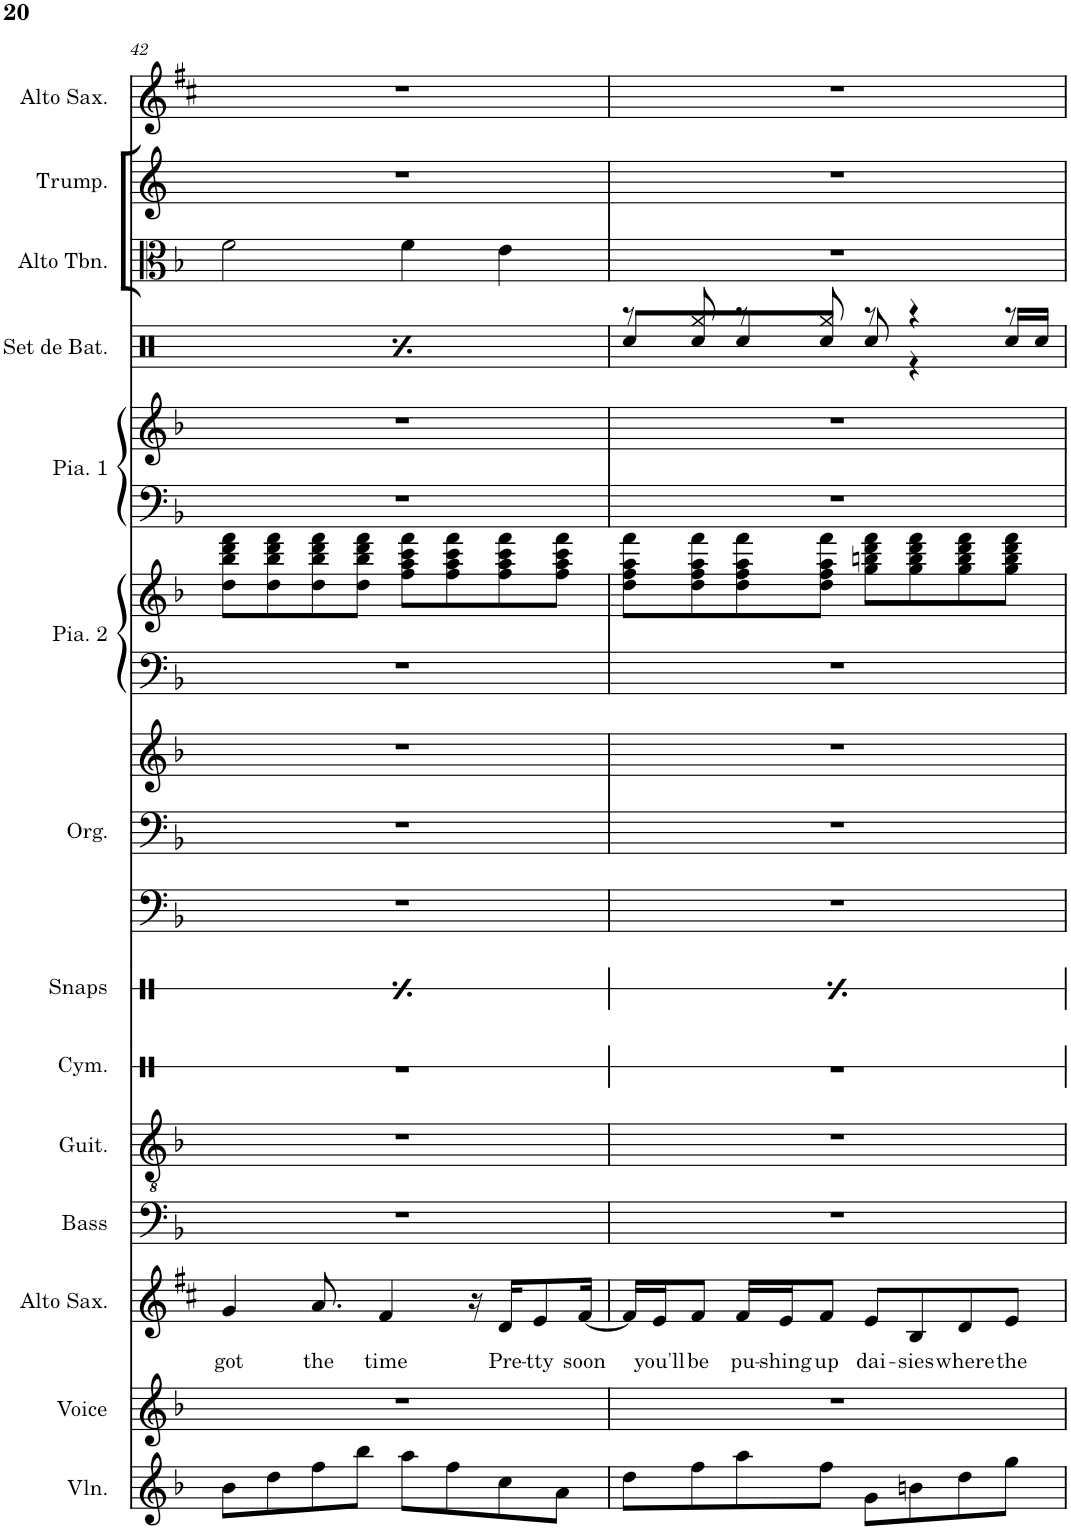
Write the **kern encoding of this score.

**kern	**kern	**kern	**text	**kern	**kern	**kern	**kern	**kern	**kern	**kern	**kern	**kern	**kern	**kern	**kern	**kern	**kern	**kern
*part14	*part13	*part12	*part12	*part11	*part10	*part9	*part8	*part7	*part7	*part7	*part6	*part6	*part5	*part5	*part4	*part3	*part2	*part1
*staff18	*staff17	*staff16	*staff16	*staff15	*staff14	*staff13	*staff12	*staff11	*staff10	*staff9	*staff8	*staff7	*staff6	*staff5	*staff4	*staff3	*staff2	*staff1
*I"Violin	*I"Voice	*I"Alto Saxophone	*	*I"Electric Bass	*I"Classical Guitar	*I"Cymbales	*I"Snaps	*I"Organ	*	*	*I"Piano 2	*	*I"Piano 1	*	*I"Set de batterie	*I"Alto Trombone	*I"Trumpet	*I"Alto Saxophone
*I'Vln.	*I'Voice	*I'Alto Sax.	*	*I'Bass	*I'Guit.	*I'Cym.	*I'Snaps	*I'Org.	*	*	*I'Pia. 2	*	*I'Pia. 1	*	*I'Set de Bat.	*I'Alto Tbn.	*I'Trump.	*I'Alto Sax.
!!LO:PB:g=z
*clefG2	*clefG2	*clefG2	*	*clefF4	*clefGv2	*clefX	*clefX	*clefF4	*clefF4	*clefG2	*clefF4	*clefG2	*clefF4	*clefG2	*clefX	*clefC3	*clefG2	*clefG2
*	*	*Trd5c9	*	*Trd7c12	*	*	*	*	*	*	*	*	*	*	*	*	*Trd-3c-5	*Trd5c9
*k[b-]	*k[b-]	*k[f#c#]	*	*k[b-]	*k[b-]	*k[]	*k[]	*k[b-]	*k[b-]	*k[b-]	*k[b-]	*k[b-]	*k[b-]	*k[b-]	*k[]	*k[b-]	*k[]	*k[f#c#]
*M4/4	*M4/4	*M4/4	*	*M4/4	*M4/4	*M4/4	*M4/4	*M4/4	*M4/4	*M4/4	*M4/4	*M4/4	*M4/4	*M4/4	*M4/4	*M4/4	*M4/4	*M4/4
=42	=42	=42	=42	=42	=42	=42	=42	=42	=42	=42	=42	=42	=42	=42	=42	=42	=42	=42
!	!	!	!LO:LY:b	!	!	!	!	!	!	!	!	!	!	!	!	!	!	!
*	*	*	*	*	*	*	*^	*	*	*	*	*	*	*	*^	*	*	*
8b-\L	1r	4g/	got	1r	1r	1r	1r	4r	1r	1r	1r	1r	8dd\ 8bb-\ 8ddd\ 8fff\L	1r	1r	8r	16Rcc/	2f\	1r	1r
.	.	.	.	.	.	.	.	.	.	.	.	.	.	.	.	.	8r	.	.	.
8dd\	.	.	.	.	.	.	.	.	.	.	.	.	8dd\ 8bb-\ 8ddd\ 8fff\	.	.	8Rgg/	.	.	.	.
.	.	.	.	.	.	.	.	.	.	.	.	.	.	.	.	.	16Rcc/	.	.	.
!	!	!	!LO:LY:b	!	!	!	!	!	!	!	!	!	!	!	!	!	!	!	!	!
8ff\	.	8.a/	the	.	.	.	.	4Re/	.	.	.	.	8dd\ 8bb-\ 8ddd\ 8fff\	.	.	8r	8r	.	.	.
8bb-\J	.	.	.	.	.	.	.	.	.	.	.	.	8dd\ 8bb-\ 8ddd\ 8fff\J	.	.	8Rgg/	16Rcc/	.	.	.
!	!	!	!LO:LY:b	!	!	!	!	!	!	!	!	!	!	!	!	!	!	!	!	!
.	.	4f#/	time	.	.	.	.	.	.	.	.	.	.	.	.	.	16ryy	.	.	.
8aa\L	.	.	.	.	.	.	.	4r	.	.	.	.	8ff\ 8aa\ 8ccc\ 8fff\L	.	.	8r	8.r	4f\	.	.
8ff\	.	.	.	.	.	.	.	.	.	.	.	.	8ff\ 8aa\ 8ccc\ 8fff\	.	.	8Rgg/	.	.	.	.
.	.	16r	.	.	.	.	.	.	.	.	.	.	.	.	.	.	16Rcc/	.	.	.
!	!	!	!LO:LY:b	!	!	!	!	!	!	!	!	!	!	!	!	!	!	!	!	!
8cc\	.	16d/KL	Pre-	.	.	.	.	4Re/	.	.	.	.	8ff\ 8aa\ 8ccc\ 8fff\	.	.	8r	8r	4e\	.	.
!	!	!	!LO:LY:b	!	!	!	!	!	!	!	!	!	!	!	!	!	!	!	!	!
.	.	8e/	-tty	.	.	.	.	.	.	.	.	.	.	.	.	.	.	.	.	.
8a\J	.	.	.	.	.	.	.	.	.	.	.	.	8ff\ 8aa\ 8ccc\ 8fff\J	.	.	8Rgg/	16Rcc/LL	.	.	.
!	!	!	!LO:LY:b	!	!	!	!	!	!	!	!	!	!	!	!	!	!	!	!	!
.	.	[16f#/Jk	soon	.	.	.	.	.	.	.	.	.	.	.	.	.	16Rcc/JJ	.	.	.
=43	=43	=43	=43	=43	=43	=43	=43	=43	=43	=43	=43	=43	=43	=43	=43	=43	=43	=43	=43	=43
8dd\L	1r	16f#/LL]	.	1r	1r	1r	1r	4r	1r	1r	1r	1r	8dd\ 8ff\ 8aa\ 8fff\L	1r	1r	8r	8Rcc/L	1r	1r	1r
!	!	!	!LO:LY:b	!	!	!	!	!	!	!	!	!	!	!	!	!	!	!	!	!
.	.	16e/J	you'll	.	.	.	.	.	.	.	.	.	.	.	.	.	.	.	.	.
!	!	!	!LO:LY:b	!	!	!	!	!	!	!	!	!	!	!	!	!	!	!	!	!
8ff\	.	8f#/J	be	.	.	.	.	.	.	.	.	.	8dd\ 8ff\ 8aa\ 8fff\	.	.	8Rgg/	8Rcc/	.	.	.
!	!	!	!LO:LY:b	!	!	!	!	!	!	!	!	!	!	!	!	!	!	!	!	!
8aa\	.	16f#/LL	pu-	.	.	.	.	4Re/	.	.	.	.	8dd\ 8ff\ 8aa\ 8fff\	.	.	8r	8Rcc/	.	.	.
!	!	!	!LO:LY:b	!	!	!	!	!	!	!	!	!	!	!	!	!	!	!	!	!
.	.	16e/J	-shing	.	.	.	.	.	.	.	.	.	.	.	.	.	.	.	.	.
!	!	!	!LO:LY:b	!	!	!	!	!	!	!	!	!	!	!	!	!	!	!	!	!
8ff\J	.	8f#/J	up	.	.	.	.	.	.	.	.	.	8dd\ 8ff\ 8aa\ 8fff\J	.	.	8Rgg/	8Rcc/J	.	.	.
!	!	!	!LO:LY:b	!	!	!	!	!	!	!	!	!	!	!	!	!	!	!	!	!
8g\L	.	8e/L	dai-	.	.	.	.	4r	.	.	.	.	8gg\ 8bbn\ 8ddd\ 8fff\L	.	.	8r	8Rcc/	.	.	.
!	!	!	!LO:LY:b	!	!	!	!	!	!	!	!	!	!	!	!	!	!	!	!	!
8bn\	.	8B/	-sies	.	.	.	.	.	.	.	.	.	8gg\ 8bb\ 8ddd\ 8fff\	.	.	4r	4r	.	.	.
!	!	!	!LO:LY:b	!	!	!	!	!	!	!	!	!	!	!	!	!	!	!	!	!
8dd\	.	8d/	where	.	.	.	.	4Re/	.	.	.	.	8gg\ 8bb\ 8ddd\ 8fff\	.	.	.	.	.	.	.
!	!	!	!LO:LY:b	!	!	!	!	!	!	!	!	!	!	!	!	!	!	!	!	!
8gg\J	.	8e/J	the	.	.	.	.	.	.	.	.	.	8gg\ 8bb\ 8ddd\ 8fff\J	.	.	8r	16Rcc/LL	.	.	.
.	.	.	.	.	.	.	.	.	.	.	.	.	.	.	.	.	16Rcc/JJ	.	.	.
*	*	*	*	*	*	*	*v	*v	*	*	*	*	*	*	*	*v	*v	*	*	*
=	=	=	=	=	=	=	=	=	=	=	=	=	=	=	=	=	=	=
*-	*-	*-	*-	*-	*-	*-	*-	*-	*-	*-	*-	*-	*-	*-	*-	*-	*-	*-
